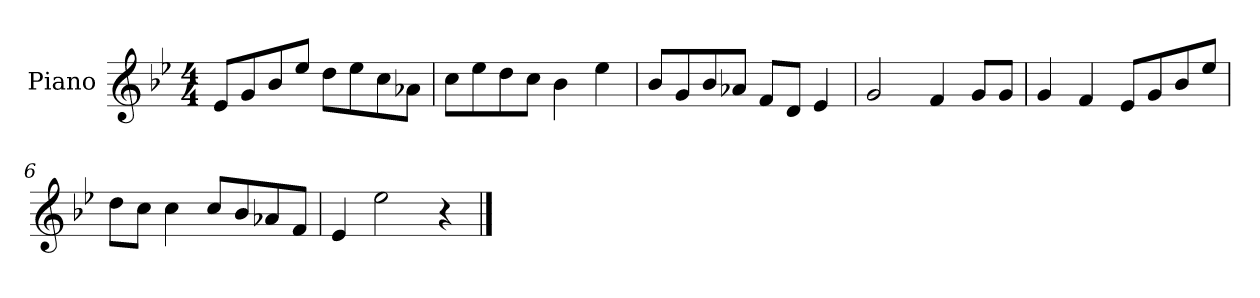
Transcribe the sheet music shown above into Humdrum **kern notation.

**kern
*part1
*staff1
*I"Piano
*I'P-no
*clefG2
*k[b-e-]
*M4/4
*MM90
=1
8e-/L
8g/
8b-/
8ee-/J
8dd\L
8ee-\
8cc\
8a-X\J
=2
8cc\L
8ee-\
8dd\
8cc\J
4b-\
4ee-\
=3
8b-/L
8g/
8b-/
8a-X/J
8f/L
8d/J
4e-/
=4
2g/
4f/
8g/L
8g/J
=5
4g/
4f/
8e-/L
8g/
8b-/
8ee-/J
!!LO:LB:g=z
=6
8dd\L
8cc\J
4cc\
8cc/L
8b-/
8a-X/
8f/J
=7
4e-/
2ee-\
4r
==
*-
